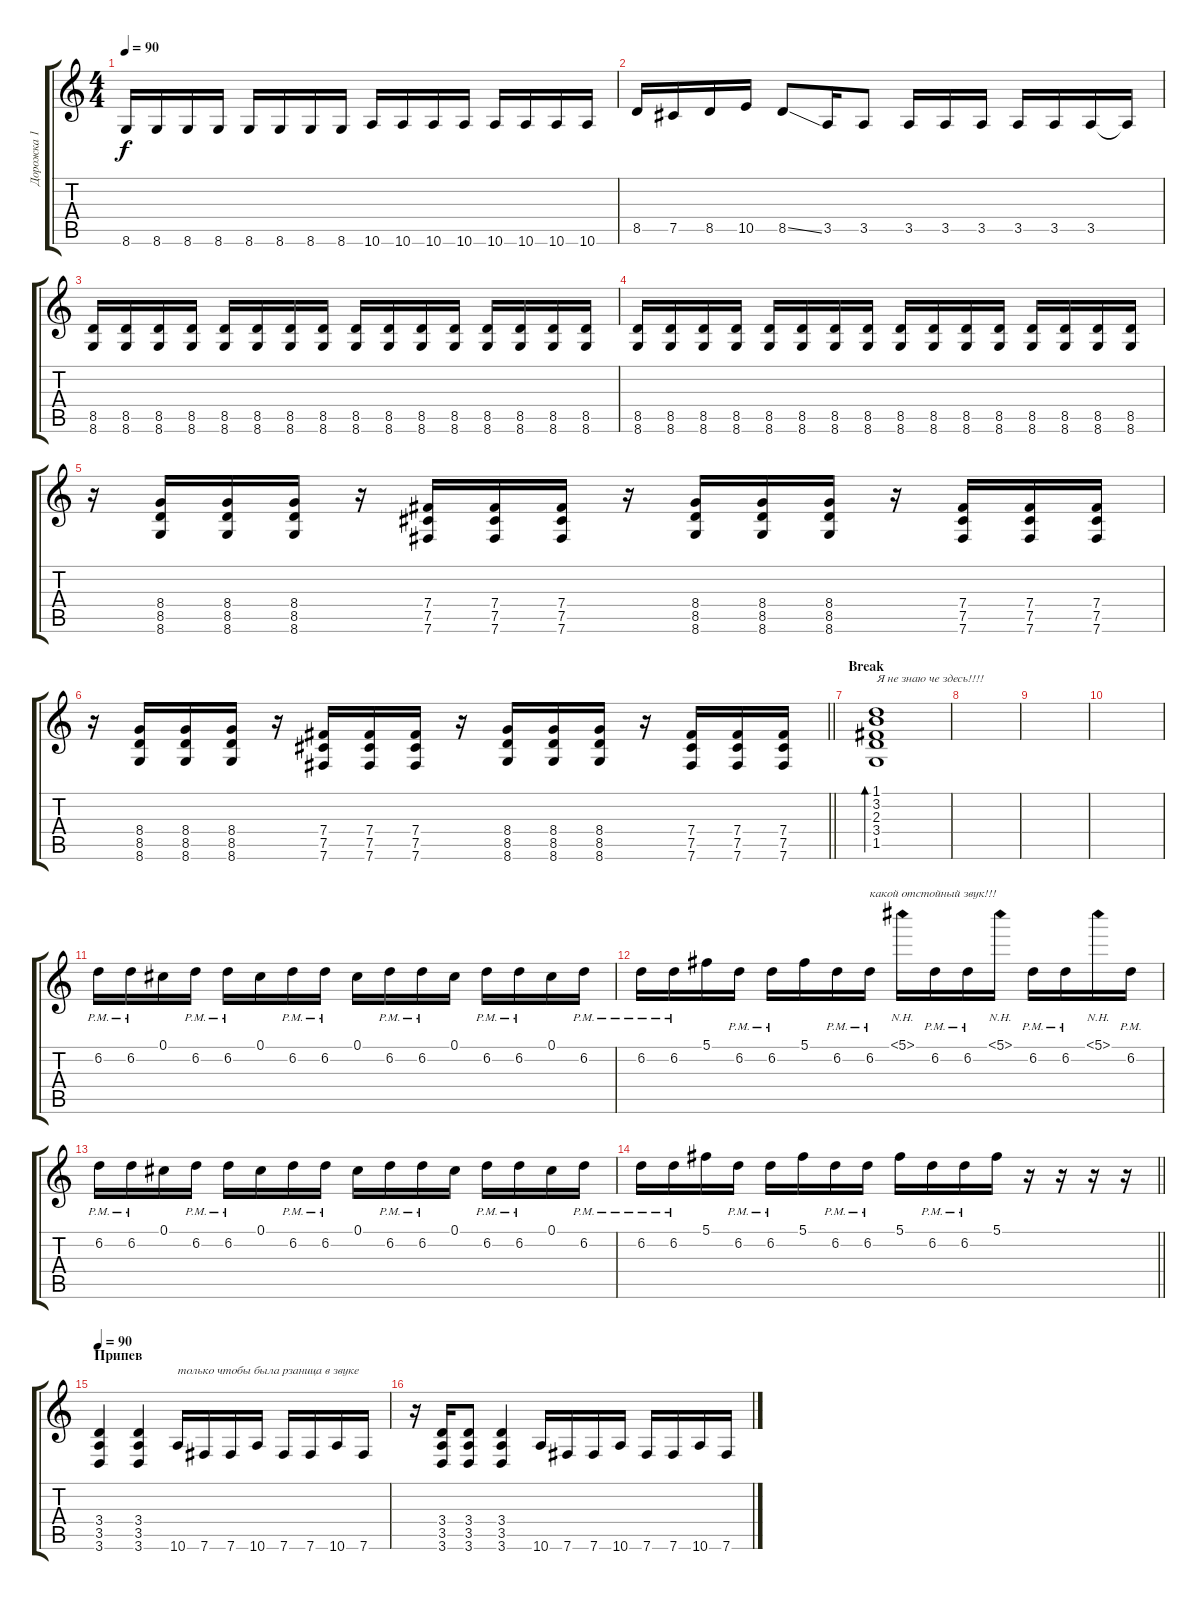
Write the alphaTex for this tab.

\track ("Дорожка 1" "Дорожка 1") {instrument distortionguitar}
\staff {score tabs}
\tuning (Db4 Ab3 E3 B2 Gb2 B1) {hide}
\ts (4 4)
\tempo 90
\clef g2
\ks c
8.6.16{dy f} 8.6.16 8.6.16 8.6.16 8.6.16 8.6.16 8.6.16 8.6.16 10.6.16 10.6.16 10.6.16 10.6.16 10.6.16 10.6.16 10.6.16 10.6.16 |
8.5.16 7.5.16 8.5.16 10.5.16 8.5{ss}.8 3.5.16 3.5.8 3.5.16 3.5.16 3.5.16 3.5.16 3.5.16 3.5.16 3.5{t}.16 |
(8.5 8.6).16 (8.5 8.6).16 (8.5 8.6).16 (8.5 8.6).16 (8.5 8.6).16 (8.5 8.6).16 (8.5 8.6).16 (8.5 8.6).16 (8.5 8.6).16 (8.5 8.6).16 (8.5 8.6).16 (8.5 8.6).16 (8.5 8.6).16 (8.5 8.6).16 (8.5 8.6).16 (8.5 8.6).16 |
(8.5 8.6).16 (8.5 8.6).16 (8.5 8.6).16 (8.5 8.6).16 (8.5 8.6).16 (8.5 8.6).16 (8.5 8.6).16 (8.5 8.6).16 (8.5 8.6).16 (8.5 8.6).16 (8.5 8.6).16 (8.5 8.6).16 (8.5 8.6).16 (8.5 8.6).16 (8.5 8.6).16 (8.5 8.6).16 |
r.16 (8.4 8.5 8.6).16 (8.4 8.5 8.6).16 (8.4 8.5 8.6).16 r.16 (7.4 7.5 7.6).16 (7.4 7.5 7.6).16 (7.4 7.5 7.6).16 r.16 (8.4 8.5 8.6).16 (8.4 8.5 8.6).16 (8.4 8.5 8.6).16 r.16 (7.4 7.5 7.6).16 (7.4 7.5 7.6).16 (7.4 7.5 7.6).16 |
\barLineRight lightlight
r.16 (8.4 8.5 8.6).16 (8.4 8.5 8.6).16 (8.4 8.5 8.6).16 r.16 (7.4 7.5 7.6).16 (7.4 7.5 7.6).16 (7.4 7.5 7.6).16 r.16 (8.4 8.5 8.6).16 (8.4 8.5 8.6).16 (8.4 8.5 8.6).16 r.16 (7.4 7.5 7.6).16 (7.4 7.5 7.6).16 (7.4 7.5 7.6).16 |
\section ("" "Break")
(1.1 3.2 2.3 3.4 1.5).1{bd 120 txt "Я не знаю че здесь!!!!"} |
|
|
|
6.2{pm}.16 6.2{pm}.16 0.1.16 6.2{pm}.16 6.2{pm}.16 0.1.16 6.2{pm}.16 6.2{pm}.16 0.1.16 6.2{pm}.16 6.2{pm}.16 0.1.16 6.2{pm}.16 6.2{pm}.16 0.1.16 6.2{pm}.16 |
6.2{pm}.16 6.2{pm}.16 5.1.16 6.2{pm}.16 6.2{pm}.16 5.1.16 6.2{pm}.16 6.2{pm}.16{txt "какой отстойный звук!!!"} 5.1{nh}.16 6.2{pm}.16 6.2{pm}.16 5.1{nh}.16 6.2{pm}.16 6.2{pm}.16 5.1{nh}.16 6.2{pm}.16 |
6.2{pm}.16 6.2{pm}.16 0.1.16 6.2{pm}.16 6.2{pm}.16 0.1.16 6.2{pm}.16 6.2{pm}.16 0.1.16 6.2{pm}.16 6.2{pm}.16 0.1.16 6.2{pm}.16 6.2{pm}.16 0.1.16 6.2{pm}.16 |
\barLineRight lightlight
6.2{pm}.16 6.2{pm}.16 5.1.16 6.2{pm}.16 6.2{pm}.16 5.1.16 6.2{pm}.16 6.2{pm}.16 5.1.16 6.2{pm}.16 6.2{pm}.16 5.1.16 r.16 r.16 r.16 r.16 |
\section ("" "Припев")
\tempo 90
(3.4 3.5 3.6).4 (3.4 3.5 3.6).4 10.6.16{txt "только чтобы была рзаница в звуке" instrument overdrivenguitar} 7.6.16 7.6.16 10.6.16 7.6.16 7.6.16 10.6.16 7.6.16 |
r.16 (3.4 3.5 3.6).16{instrument distortionguitar} (3.4 3.5 3.6).8 (3.4 3.5 3.6).4 10.6.16 7.6.16 7.6.16 10.6.16 7.6.16 7.6.16 10.6.16 7.6.16
